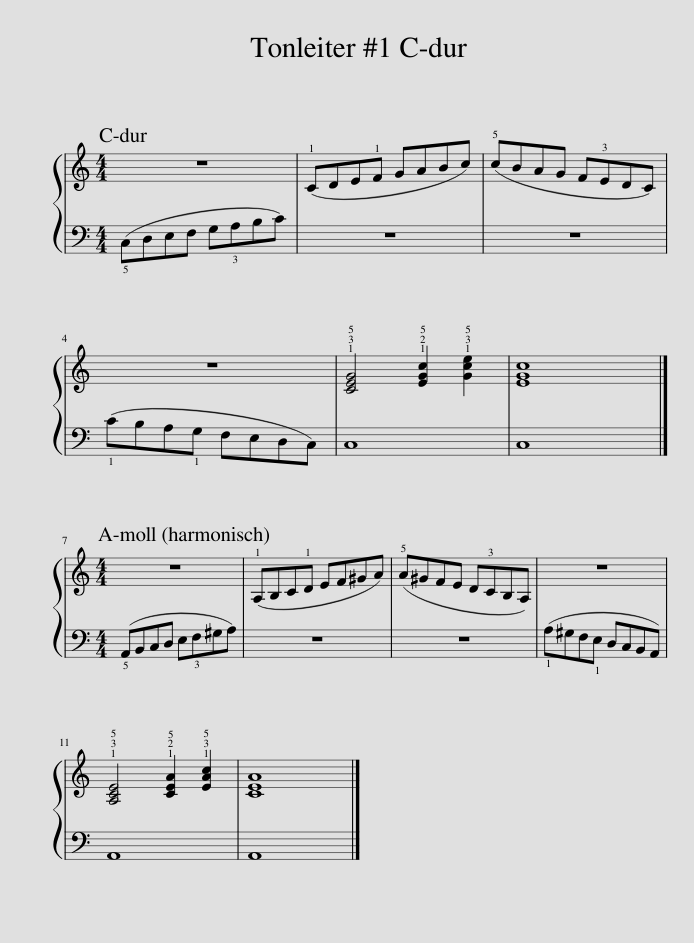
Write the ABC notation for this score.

X:1
%%score { 1 | 2 }
L:1/8
M:4/4
I:linebreak $
K:C
V:1 treble
V:2 bass
V:1
 z8 | (!1!CDE!1!F GABc) | (!5!cBAG F!3!EDC) |$ z8 | !1!!3!!5![CEG]4 !1!!2!!5![EGc]2 !1!!3!!5![Gce]2 | %5
 [EGc]8 |]$[M:4/4] z8 | (!1!A,B,C!1!D EF^GA) | (!5!A^GFE D!3!CB,A,) | z8 |$ %10
 !1!!3!!5![A,CE]4 !1!!2!!5![CEA]2 !1!!3!!5![EAc]2 | [CEA]8 |] %12
V:2
 (!5!C,D,E,F, G,!3!A,B,C) | z8 | z8 |$ (!1!CB,A,!1!G, F,E,D,C,) | C,8 | %5
 C,8 |]$[M:4/4] (!5!A,,B,,C,D, E,!3!F,^G,A,) | z8 | z8 | (!1!A,^G,F,!1!E, D,C,B,,A,,) |$ %10
 A,,8 | A,,8 |] %12
